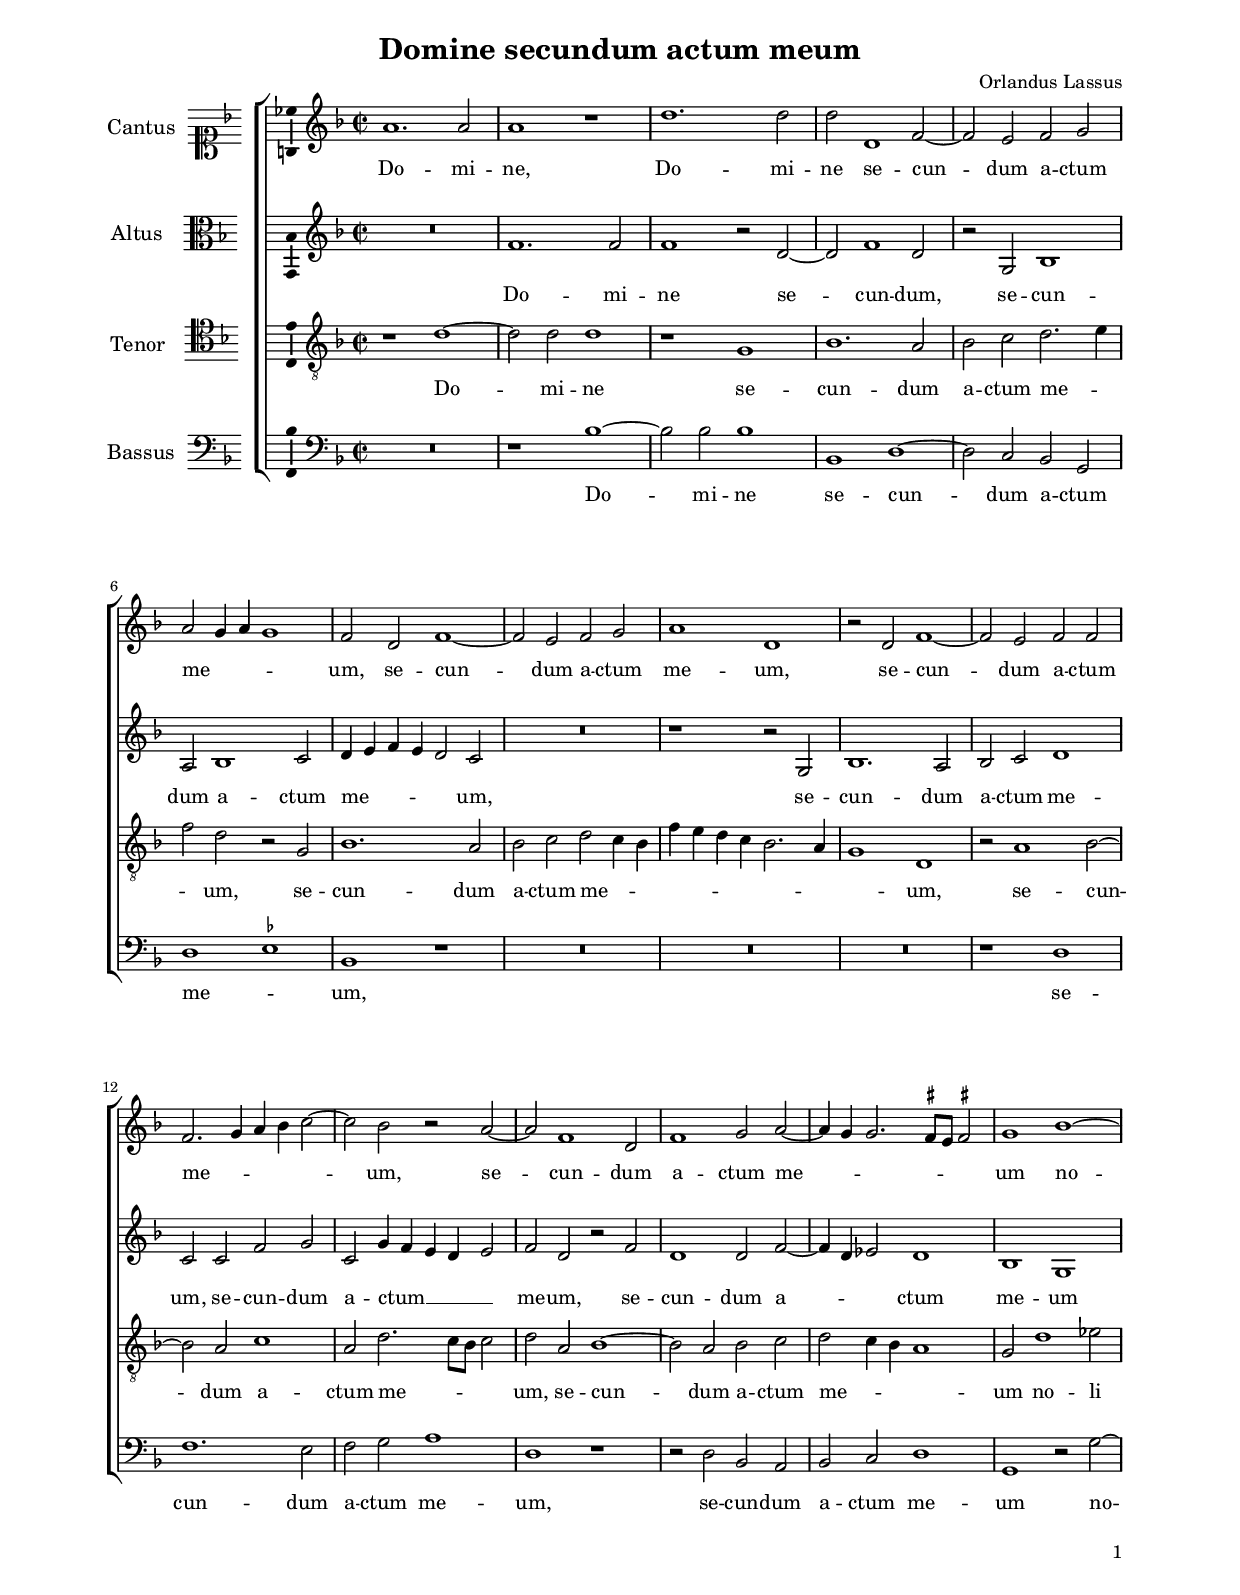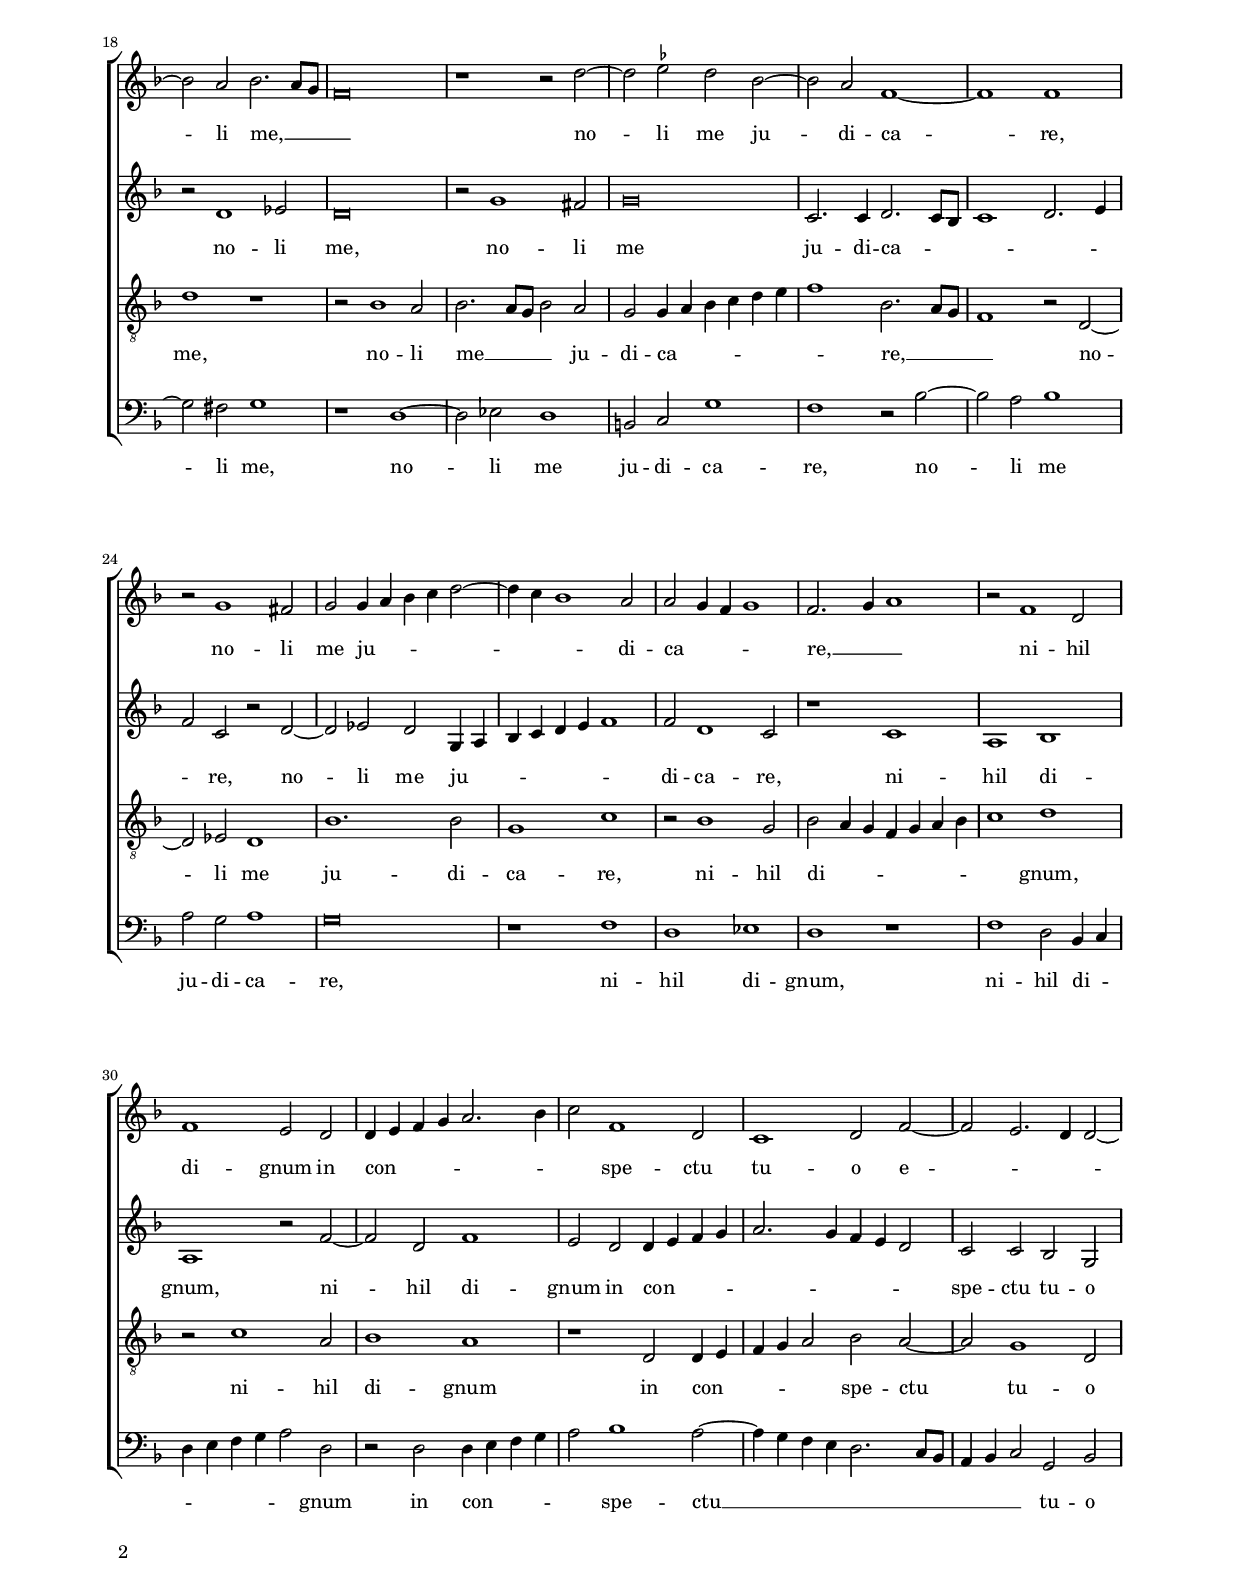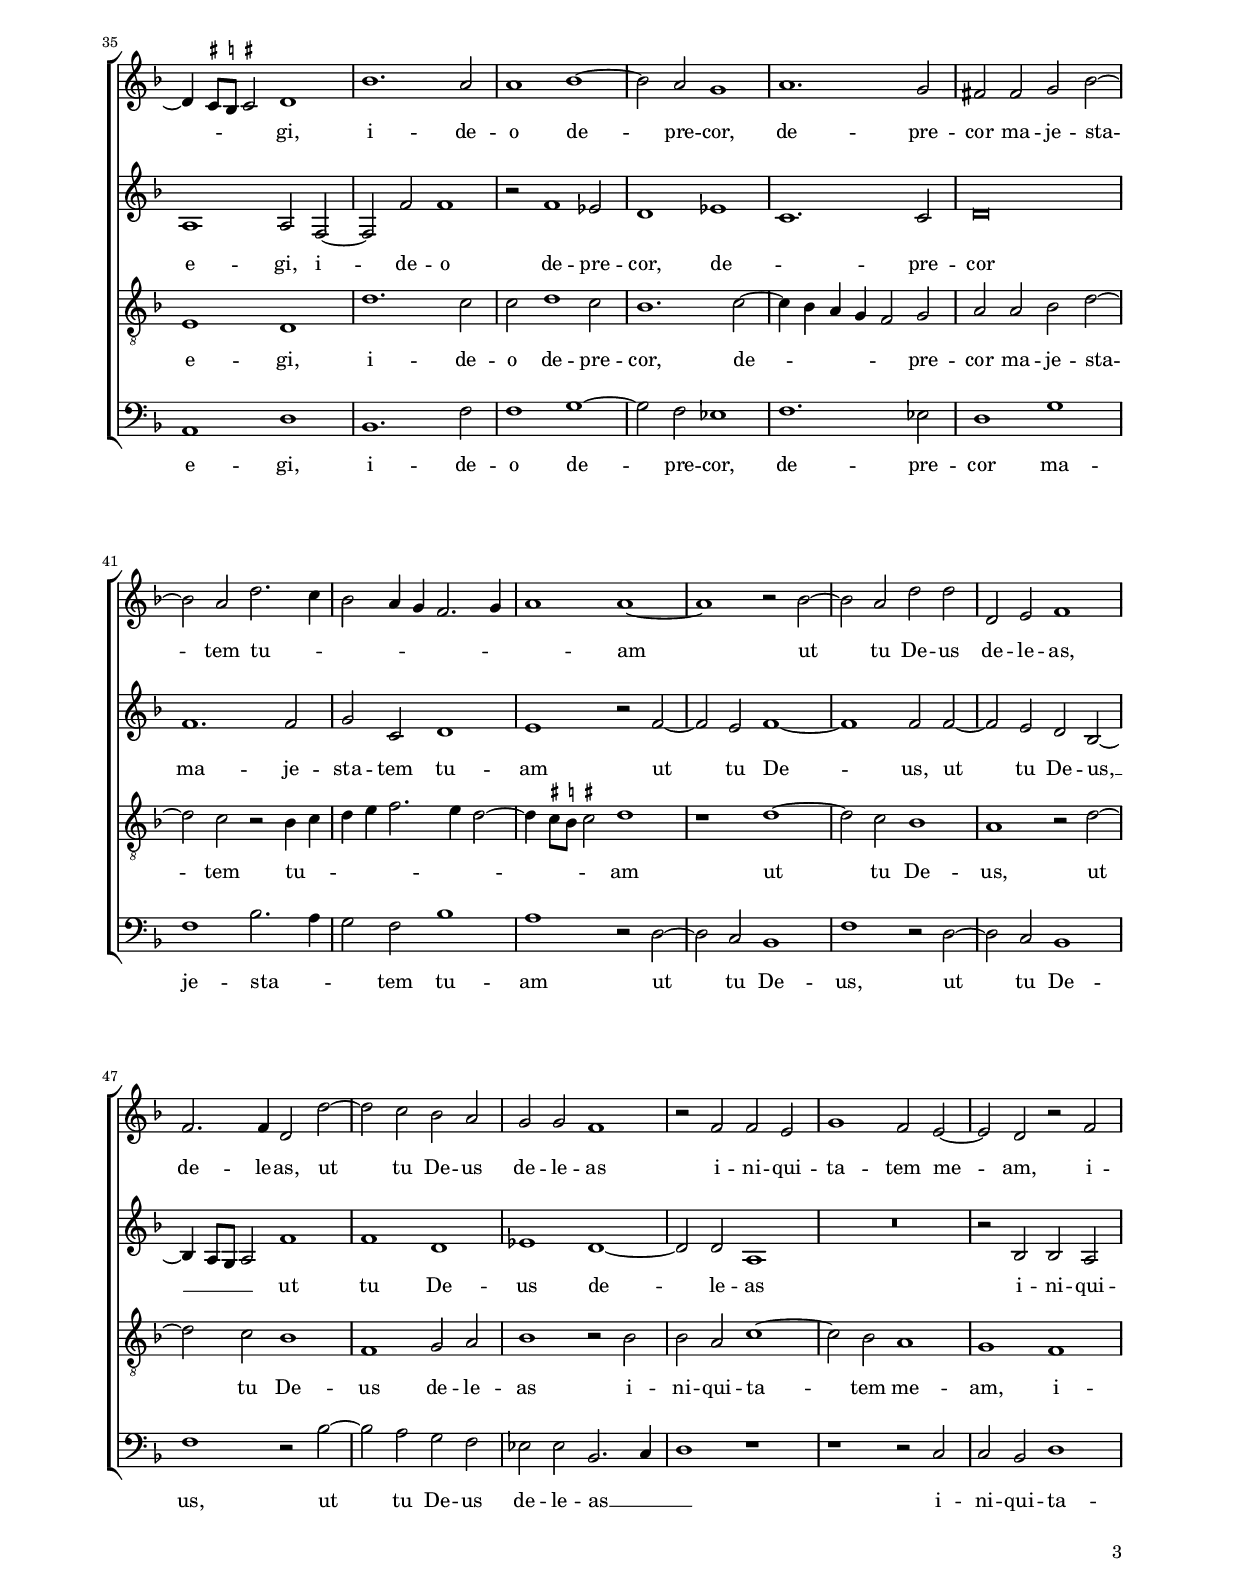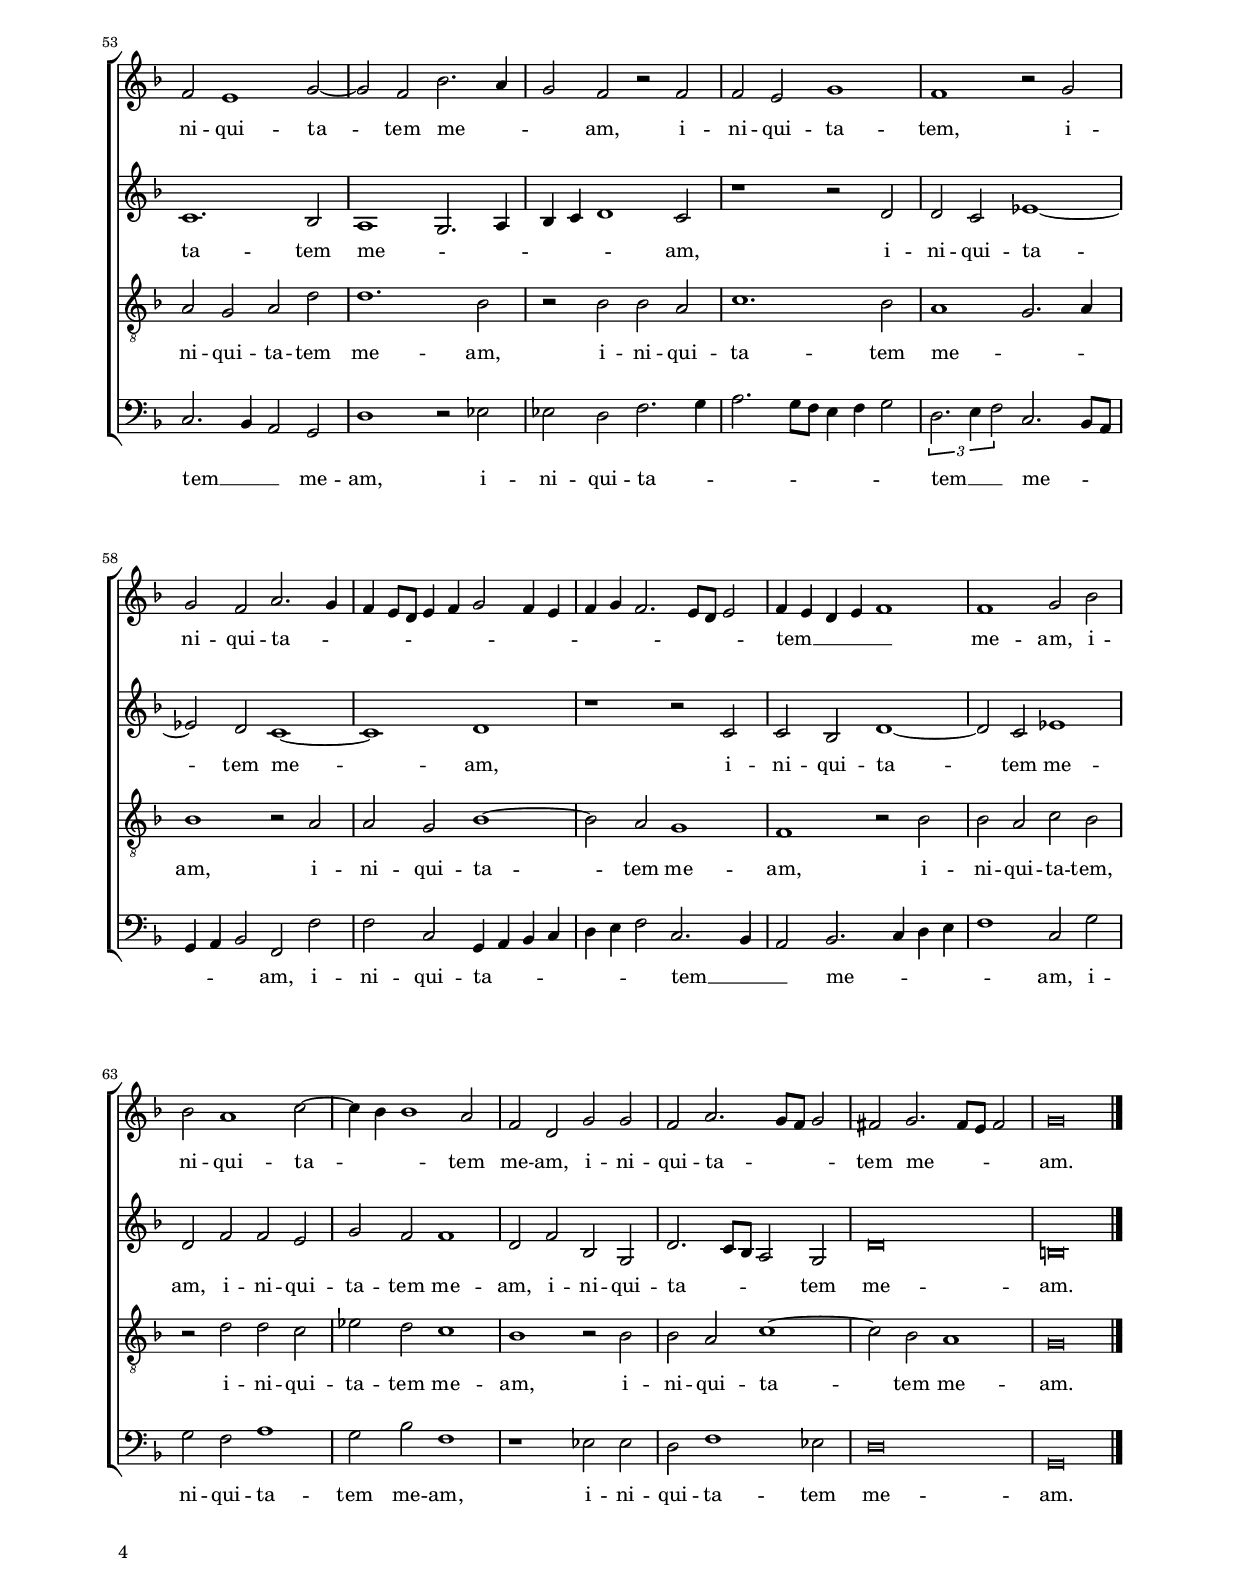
\header
{
  title="Domine secundum actum meum"
  composer="Orlandus Lassus"
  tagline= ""
}

\version "2.24.1"
\include "deutsch.ly"
#(set-global-staff-size 16)
% #(set-default-paper-size "letter")
#(ly:set-option 'point-and-click #f)

	
global = {
	\key f \major
	\time 2/2 \set Score.measureLength = #(ly:make-moment 2/1)
	\skip 1*2*68 \bar "|."
	}

	ficta = { \once \set suggestAccidentals = ##t }
	
	forget = #(define-music-function (music) (ly:music?) #{
		\accidentalStyle forget
		$music
		\accidentalStyle default
		#})
	
	m = \melisma
	me = \melismaEnd


\paper
	{
	top-margin = 2.2 \cm
	bottom-margin = 1.6 \cm
	left-margin = 2 \cm
	right-margin = 2 \cm
	ragged-bottom = ##f
	ragged-last-bottom = ##t
	print-page-number = ##f
	system-system-spacing = #'((basic-distance . 20) (minimum-distance . 14) (padding . 8) (strechability . 150))
	oddFooterMarkup=\markup   \fill-line { "" \fromproperty #'page:page-number-string }
	evenFooterMarkup=\markup  \fill-line { \fromproperty #'page:page-number-string "" }
	last-bottom-spacing = #'((basic-distance . 12) (minimum-distance . 7) (padding . 4))
%	systems-per-page = 3
%	min-systems-per-page = 3
%	oddHeaderMarkup = \markup { \fill-line { \null \null \column \right-align { \fontsize #1 \fromproperty #'page:page-number-string \null } } }
%	evenHeaderMarkup = \markup { \column \right-align { \fontsize #1 \fromproperty #'page:page-number-string \null } }
	}


incipitcantus = \markup { \score {
	{
	\set Staff.instrumentName = \markup { \fontsize #1 "Cantus" }
	\key f \major
	\clef soprano
	s4 \bar ""
	}
	\layout  {
	raggedright = ##t
	indent = 1.5 \cm
	line-width = 2.3\cm
	\context { \Staff \remove Time_signature_engraver }
	\override Staff.Clef.Y-extent = #'(0 . 0)
	}} \hspace #1 }
	
      
incipitaltus = \markup { \score {
	{
	\set Staff.instrumentName = \markup { \fontsize #1 "Altus" }
	\key f \major
	\clef alto
	s4 \bar ""
	}
	\layout  {
	raggedright = ##t
	indent = 1.5 \cm
	line-width = 2.3\cm
	\context { \Staff \remove Time_signature_engraver }
	\override Staff.Clef.Y-extent = #'(0 . 0)
	}} \hspace #1 }


incipittenor = \markup { \score {
	{
	\set Staff.instrumentName = \markup { \fontsize #1 "Tenor" }
	\key f \major
	\clef tenor
	s4 \bar ""
	}
	\layout  {
	raggedright = ##t
	indent = 1.5 \cm
	line-width = 2.3\cm
	\context { \Staff \remove Time_signature_engraver }
	\override Staff.Clef.Y-extent = #'(0 . 0)
	}} \hspace #1 }


incipitbassus = \markup { \score {
	{
	\set Staff.instrumentName = \markup { \fontsize #1 "Bassus" }
	\key f \major
	\clef bass
	s4 \bar ""
	}
	\layout  {
	raggedright = ##t
	indent = 1.5 \cm
	line-width = 2.3\cm
	\context { \Staff \remove Time_signature_engraver }
	\override Staff.Clef.Y-extent = #'(0 . 0)
	}} \hspace #1 }


cantus =  \relative c''
	{
	a1. a2
	a1 r
	d1. d2
	d2 d,1 f2~
%5
	f2 e f g |
	a2 \m g4 a g1 \me
	f2 d f1~
	f2 e f g
	a1 d,
%10
	r2 d f1~ |
	f2 e f f
	f2. \m g4 a b c2~
	c2 \me b r a~
	a2 f1 d2
%15
	f1 g2 a~ |
	a4 \m g g2. \ficta fis8 e \ficta fis!2 \me
	g1 b~
	b2 a b2. \m a8 g
	f\breve \me
%20
	r1 r2 d'~ |
	d2 \ficta es d b~
	b2 a f1~
	f1 f
	r2 g1 fis2
%25
	g2 g4 \m a b c d2~ |
	d4 c b1 \me a2
	a2 \m g4 f g1 \me
	f2. \m g4 a1 \me
	r2 f1 d2
%30
	f1 e2 d |
	d4 \m e f g a2. b4
	c2 \me f,1 d2
	c1 d2 f~
	f2 \m e2. d4 d2~
%35
	d4 \ficta cis8 \ficta h \ficta cis!2 \me d1 |
	b'1. a2
	a1 b~
	b2 a g1
	a1. g2
%40
	fis2 fis g b~ |
	b2 a d2. \m c4
	b2 a4 g f2. g4
	a1 \me a~
	a1 r2 b~
%45
	b2 a d d |
	d,2 e f1
	f2. f4 d2 d'~
	d2 c b a
	g2 g f1
%50
	r2 f f e |
	g1 f2 e~
	e2 d r f
	f2 e1 g2~
	g2 f b2. \m a4
%55
	g2 \me f r f |
	f2 e g1
	f1 r2 g
	g2 f a2. \m g4
	f4 e8 d e4 f g2 f4 e
%60
	f4 g f2. e8 d e2 \me |
	f4 \m e d e f1 \me
	f1 g2 b
	b2 a1 c2~
	c4 \m b b1 \me a2
%65
	f2 d g g |
	f2 a2. \m g8 f g2 \me
	fis2 g2. \m fis8 e fis2 \me
	g\breve |
	}


altus =  \relative c'
	{
	R\breve
	f1. f2
	f1 r2 d~
	d2 f1 d2
%5
	r2 g, b1 |
	a2 b1 c2
	d4 \m e f e d2 \me c
	R\breve
	r1 r2 g
%10
	b1. a2 |
	b2 c d1
	c2 c f g
	c,2 g'4 \m f e d e2 \me
	f2 d r f
%15
	d1 d2 f~ |
	f4 \m d es2 \me d1
	b1 g
	r2 d'1 es2
	d\breve
%20
	r2 g1 fis2 |
	g\breve
	c,2. c4 d2. \m c8 b
	c1 d2. e4
	f2 \me c r d~
%25
	d2 es d g,4 \m a |
	b4 c d e f1 \me
	f2 d1 c2
	r1 c
	a1 b
%30
	a1 r2 f'~ |
	f2 d f1
	e2 d d4 \m e f g
	a2. g4 f e d2 \me
	c2 c b g
%35
	a1 a2 f~ |
	f2 f' f1
	r2 f1 es2
	d1 es \m
	c1. \me c2
%40
	d\breve |
	f1. f2
	g2 c, d1
	e1 r2 f~
	f2 e f1~
%45
	f1 f2 f~ |
	f2 e d b~
	b4 \m a8 g a2 \me f'1
	f1 d
	es1 d~
%50
	d2 d a1 |
	R\breve
	r2 b b a
	c1. b2
	a1 \m g2. a4
%55
	b4 c d1 \me c2 |
	r1 r2 d
	d2 c es1~
	es2 d c1~
	c1 d
%60
	r1 r2 c |
	c2 b d1~
	d2 c es1
	d2 f f e
	g2 f f1
%65
	d2 f b, g |
	d'2. \m c8 b a2 \me g
	d'\breve
	h\breve |
	}


tenor =  \relative c'
	{
	r1 d~
	d2 d d1
	r1 g,
	b1. a2
%5
	b2 c d2. \m e4 |
	f2 \me d r g,
	b1. a2
	b2 c d \m c4 b
	f'4 e d c b2. a4
%10
	g1 \me d |
	r2 a'1 b2~
	b2 a c1
	a2 d2. \m c8 b c2 \me
	d2 a b1~
%15
	b2 a b c |
	d2 \m c4 b a1 \me
	g2 d'1 es2
	d1 r
	r2 b1 a2
%20
	b2. \m a8 g b2 \me a |
	g2 g4 \m a b c d e
	f1 \me b,2. \m a8 g
	f1 \me r2 d~
	d2 es d1
%25
	b'1. b2 |
	g1 c
	r2 b1 g2
	b2 \m a4 g f g a b
	c1 \me d
%30
	r2 c1 a2 |
	b1 a
	r1 d,2 d4 \m e
	f4 g a2 \me b a~
	a2 g1 d2
%35
	e1 d |
	d'1. c2
	c2 d1 c2
	b1. c2~
	c4 \m b a g f2 \me g
%40
	a2 a b d~ |
	d2 c r2 b4 \m c
	d4 e f2. e4 d2~
	d4 \ficta cis8 \ficta h \ficta cis!2 \me d1
	r1 d~
%45
	d2 c b1 |
	a1 r2 d~
	d2 c b1
	f1 g2 a
	b1 r2 b
%50
	b2 a c1~ |
	c2 b a1
	g1 f
	a2 g a d
	d1. b2
%55
	r2 b b a |
	c1. b2
	a1 \m g2. a4 \me
	b1 r2 a
	a2 g b1~
%60
	b2 a g1 |
	f1 r2 b
	b2 a c b
	r2 d d c
	es2 d c1
%65
	b1 r2 b |
	b2 a c1~
	c2 b a1
	g\breve |
	}


bassus  =  \relative c
	{
	R\breve
	r1 b'~
	b2 b b1
	b,1 d~
%5
	d2 c b g |
	d'1 \m \ficta es \me
	b1 r
	R\breve
	R\breve
%10
	R\breve |
	r1 d
	f1. e2
	f2 g a1
	d,1 r
%15
	r2 d b a |
	b2 c d1
	g,1 r2 g'~
	g2 fis g1
	r1 d~
%20
	d2 es d1 |
	h2 c g'1
	f1 r2 b~
	b2 a b1
	a2 g a1
%25
	g\breve |
	r1 f
	d1 es
	d1 r
	f1 d2 b4 \m c
%30
	d4 e f g a2 \me d, |
	r2 d d4 \m e f g
	a2 \me b1 a2~
	a4 \m g f e d2. c8 b
	a4 b c2 \me g b
%35
	a1 d |
	b1. f'2
	f1 g~
	g2 f es1
	f1. es2
%40
	d1 g |
	f1 b2. \m a4
	g2 \me f b1
	a1 r2 d,~
	d2 c b1
%45
	f'1 r2 d~ |
	d2 c b1
	f'1 r2 b~
	b2 a g f
	es2 es b2. \m c4
%50
	d1 \me r |
	r1 r2 c
	c2 b d1
	c2. \m b4 a2 \me g
	d'1 r2 es
%55
	es2 d f2. \m g4 |
	a2. g8 f e4 f g2 \me
	\tuplet 3/2 { d2. \m e4 f2 \me } c2. \m b8 a
	g4 a b2 \me f f'
	f2 c g4 \m a b c
%60
	d4 e f2 \me c2. \m b4 |
	a2 \me b2. \m c4 d e
	f1 \me c2 g'
	g2 f a1
	g2 b f1
%65
	r1 es2 es |
	d2 f1 es2
	d\breve
	g,\breve |
	}

lyricscantus = \lyricmode {
	Do -- mi -- ne,
	Do -- mi -- ne se -- cun -- dum a -- ctum me -- um,
	se -- cun -- dum a -- ctum me -- um,
	se -- cun -- dum a -- ctum me -- um,
	se -- cun -- dum a -- ctum me -- um
	no -- li me, __
	no -- li me ju -- di -- ca -- re,
	no -- li me ju -- di -- ca -- re, __
	ni -- hil di -- gnum in con -- spe -- ctu tu -- o e -- gi,
	i -- de -- o de -- pre -- cor,
	de -- pre -- cor ma -- je -- sta -- tem tu -- am
	ut tu De -- us de -- le -- as,
	de -- le -- as,
	ut tu De -- us de -- le -- as i -- ni -- qui -- ta -- tem me -- am,
	i -- ni -- qui -- ta -- tem me -- am,
	i -- ni -- qui -- ta -- tem,
	i -- ni -- qui -- ta -- tem __ me -- am,
	i -- ni -- qui -- ta -- tem me -- am,
	i -- ni -- qui -- ta -- tem me -- am.
	}


lyricsaltus = \lyricmode {
	Do -- mi -- ne se -- cun -- dum,
	se -- cun -- dum a -- ctum me -- um,
	se -- cun -- dum a -- ctum me -- um,
	se -- cun -- dum a -- ctum __ me -- um,
	se -- cun -- dum a -- ctum me -- um
	no -- li me,
	no -- li me ju -- di -- ca -- re,
	no -- li me ju -- di -- ca -- re,
	ni -- hil di -- gnum,
	ni -- hil di -- gnum in con -- spe -- ctu tu -- o e -- gi,
	i -- de -- o de -- pre -- cor,
	de -- pre -- cor ma -- je -- sta -- tem tu -- am
	ut tu De -- us,
	ut tu De -- us, __
	ut tu De -- us de -- le -- as i -- ni -- qui -- ta -- tem me -- am,
	i -- ni -- qui -- ta -- tem me -- am,
	i -- ni -- qui -- ta -- tem me -- am,
	i -- ni -- qui -- ta -- tem me -- am,
	i -- ni -- qui -- ta -- tem me -- am.
	}


lyricstenor = \lyricmode {
	Do -- mi -- ne se -- cun -- dum a -- ctum me -- um,
	se -- cun -- dum a -- ctum me -- um,
	se -- cun -- dum a -- ctum me -- um,
	se -- cun -- dum a -- ctum me -- um
	no -- li me,
	no -- li me __ ju -- di -- ca -- re, __
	no -- li me ju -- di -- ca -- re,
	ni -- hil di -- gnum,
	ni -- hil di -- gnum in con -- spe -- ctu tu -- o e -- gi,
	i -- de -- o de -- pre -- cor,
	de -- pre -- cor ma -- je -- sta -- tem tu -- am
	ut tu De -- us,
	ut tu De -- us de -- le -- as i -- ni -- qui -- ta -- tem me -- am,
	i -- ni -- qui -- ta -- tem me -- am,
	i -- ni -- qui -- ta -- tem me -- am,
	i -- ni -- qui -- ta -- tem me -- am,
	i -- ni -- qui -- ta -- tem,
	i -- ni -- qui -- ta -- tem me -- am,
	i -- ni -- qui -- ta -- tem me -- am.
	}


lyricsbassus = \lyricmode {
	Do -- mi -- ne se -- cun -- dum a -- ctum me -- um,
	se -- cun -- dum a -- ctum me -- um,
	se -- cun -- dum a -- ctum me -- um
	no -- li me,
	no -- li me ju -- di -- ca -- re,
	no -- li me ju -- di -- ca -- re,
	ni -- hil di -- gnum,
	ni -- hil di -- gnum in con -- spe -- ctu __ tu -- o e -- gi,
	i -- de -- o de -- pre -- cor,
	de -- pre -- cor ma -- je -- sta -- tem tu -- am
	ut tu De -- us,
	ut tu De -- us,
	ut tu De -- us de -- le -- as __ i -- ni -- qui -- ta -- tem __ me -- am,
	i -- ni -- qui -- ta -- tem __ me -- am,
	i -- ni -- qui -- ta -- tem __ me -- am,
	i -- ni -- qui -- ta -- tem me -- am,
	i -- ni -- qui -- ta -- tem me -- am.
	}


\score
{  
	\transpose c c {
	\new ChoirStaff \with { \override StaffGrouper.staff-staff-spacing.basic-distance = #13 }
	<<

	\new Staff << \global
	\new Voice="v1" {
		\set Staff.instrumentName=\incipitcantus
		\set Staff.midiInstrument = "reed organ"
		\clef violin
		\cantus }
	\new Lyrics \lyricsto "v1" {\lyricscantus }
	>>


	\new Staff << \global
	\new Voice="v2" {
		\set Staff.instrumentName=\incipitaltus
		\set Staff.midiInstrument = "reed organ"
		\clef violin 
		\altus}
	\new Lyrics \lyricsto "v2" {\lyricsaltus }
	>>


	\new Staff << \global
	\new Voice="v3" {
		\set Staff.instrumentName=\incipittenor
		\set Staff.midiInstrument = "reed organ"
		\clef "G_8"
		\tenor }
	\new Lyrics \lyricsto "v3" {\lyricstenor }
	>>


	\new Staff << \global
	\new Voice="v4" {
		\set Staff.instrumentName=\incipitbassus
		\set Staff.midiInstrument = "reed organ"
		\clef "bass" 
		\bassus }
	\new Lyrics \lyricsto "v4" {\lyricsbassus}
	>>

	>>
	} % transpose

	\layout
	{
	indent = 2.5 \cm
	\context { \Lyrics \override VerticalAxisGroup.nonstaff-relatedstaff-spacing.padding = #2 }
	\context { \Staff \override TimeSignature.break-visibility = #end-of-line-invisible }
	\context { \Staff \consists Ambitus_engraver }
	\context { \Score \override BarNumber.padding = #2 }
	\context { \Voice \override NoteHead.style = #'baroque }
	}

\midi
	{
	\tempo 2 = 90
	}
	
}


% EOF
